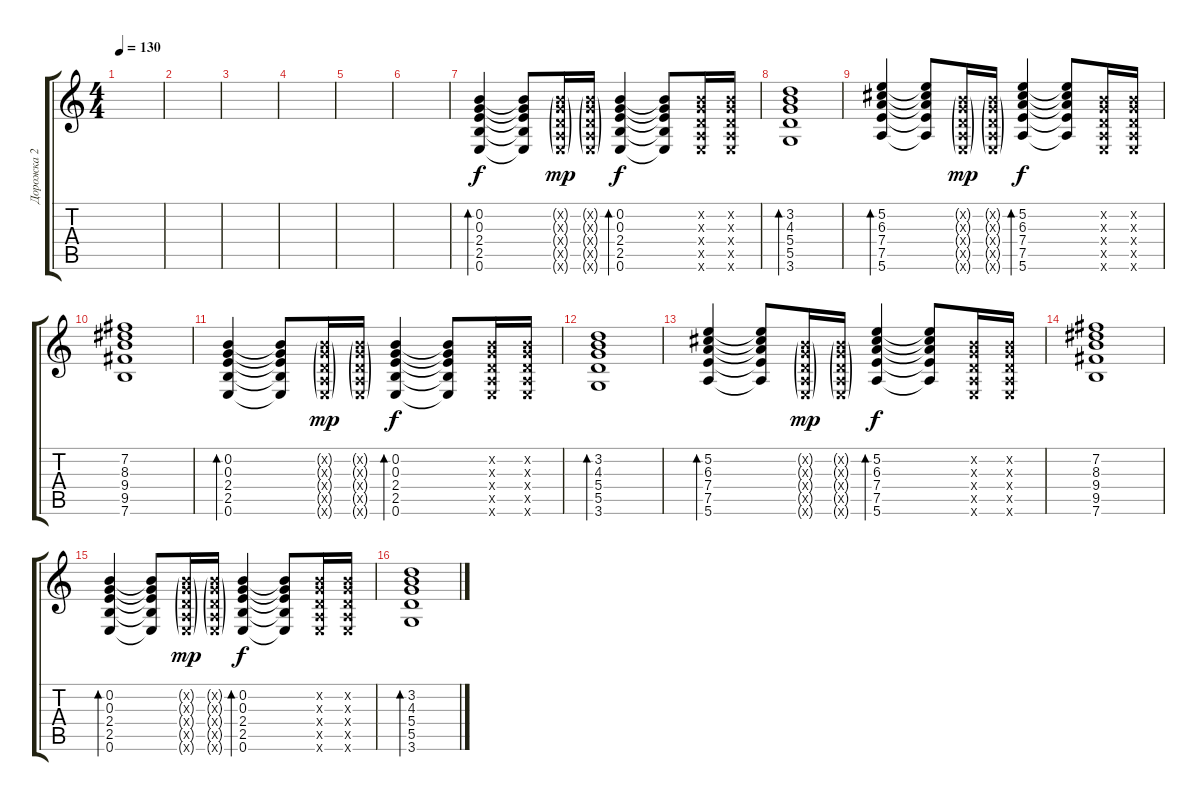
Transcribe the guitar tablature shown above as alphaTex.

\track ("Дорожка 2" "Дорожка 2") {instrument acousticguitarsteel}
\staff {score tabs}
\tuning (E4 B3 G3 D3 A2 E2) {hide}
\ts (4 4)
\tempo 130
\clef g2
\ks c
|
|
|
|
|
|
(0.2 0.3 2.4 2.5 0.6).4{bd 60} (0.2{t} 0.3{t} 2.4{t} 2.5{t} 0.6{t}).8 (0.2{g x} 0.3{g x} 0.4{g x} 0.5{g x} 0.6{g x}).16{dy mp} (0.2{g x} 0.3{g x} 0.4{g x} 0.5{g x} 0.6{g x}).16 (0.2 0.3 2.4 2.5 0.6).4{bd 60 dy f} (0.2{t} 0.3{t} 2.4{t} 2.5{t} 0.6{t}).8 (0.2{x} 0.3{x} 0.4{x} 0.5{x} 0.6{x}).16 (0.2{x} 0.3{x} 0.4{x} 0.5{x} 0.6{x}).16 |
(3.2 4.3 5.4 5.5 3.6).1{bd 60} |
(5.2 6.3 7.4 7.5 5.6).4{bd 60} (5.2{t} 6.3{t} 7.4{t} 7.5{t} 5.6{t}).8 (0.2{g x} 0.3{g x} 0.4{g x} 0.5{g x} 0.6{g x}).16{dy mp} (0.2{g x} 0.3{g x} 0.4{g x} 0.5{g x} 0.6{g x}).16 (5.2 6.3 7.4 7.5 5.6).4{bd 60 dy f} (5.2{t} 6.3{t} 7.4{t} 7.5{t} 5.6{t}).8 (0.2{x} 0.3{x} 0.4{x} 0.5{x} 0.6{x}).16 (0.2{x} 0.3{x} 0.4{x} 0.5{x} 0.6{x}).16 |
(7.2 8.3 9.4 9.5 7.6).1 |
(0.2 0.3 2.4 2.5 0.6).4{bd 60} (0.2{t} 0.3{t} 2.4{t} 2.5{t} 0.6{t}).8 (0.2{g x} 0.3{g x} 0.4{g x} 0.5{g x} 0.6{g x}).16{dy mp} (0.2{g x} 0.3{g x} 0.4{g x} 0.5{g x} 0.6{g x}).16 (0.2 0.3 2.4 2.5 0.6).4{bd 60 dy f} (0.2{t} 0.3{t} 2.4{t} 2.5{t} 0.6{t}).8 (0.2{x} 0.3{x} 0.4{x} 0.5{x} 0.6{x}).16 (0.2{x} 0.3{x} 0.4{x} 0.5{x} 0.6{x}).16 |
(3.2 4.3 5.4 5.5 3.6).1{bd 60} |
(5.2 6.3 7.4 7.5 5.6).4{bd 60} (5.2{t} 6.3{t} 7.4{t} 7.5{t} 5.6{t}).8 (0.2{g x} 0.3{g x} 0.4{g x} 0.5{g x} 0.6{g x}).16{dy mp} (0.2{g x} 0.3{g x} 0.4{g x} 0.5{g x} 0.6{g x}).16 (5.2 6.3 7.4 7.5 5.6).4{bd 60 dy f} (5.2{t} 6.3{t} 7.4{t} 7.5{t} 5.6{t}).8 (0.2{x} 0.3{x} 0.4{x} 0.5{x} 0.6{x}).16 (0.2{x} 0.3{x} 0.4{x} 0.5{x} 0.6{x}).16 |
(7.2 8.3 9.4 9.5 7.6).1 |
(0.2 0.3 2.4 2.5 0.6).4{bd 60} (0.2{t} 0.3{t} 2.4{t} 2.5{t} 0.6{t}).8 (0.2{g x} 0.3{g x} 0.4{g x} 0.5{g x} 0.6{g x}).16{dy mp} (0.2{g x} 0.3{g x} 0.4{g x} 0.5{g x} 0.6{g x}).16 (0.2 0.3 2.4 2.5 0.6).4{bd 60 dy f} (0.2{t} 0.3{t} 2.4{t} 2.5{t} 0.6{t}).8 (0.2{x} 0.3{x} 0.4{x} 0.5{x} 0.6{x}).16 (0.2{x} 0.3{x} 0.4{x} 0.5{x} 0.6{x}).16 |
(3.2 4.3 5.4 5.5 3.6).1{bd 60}
